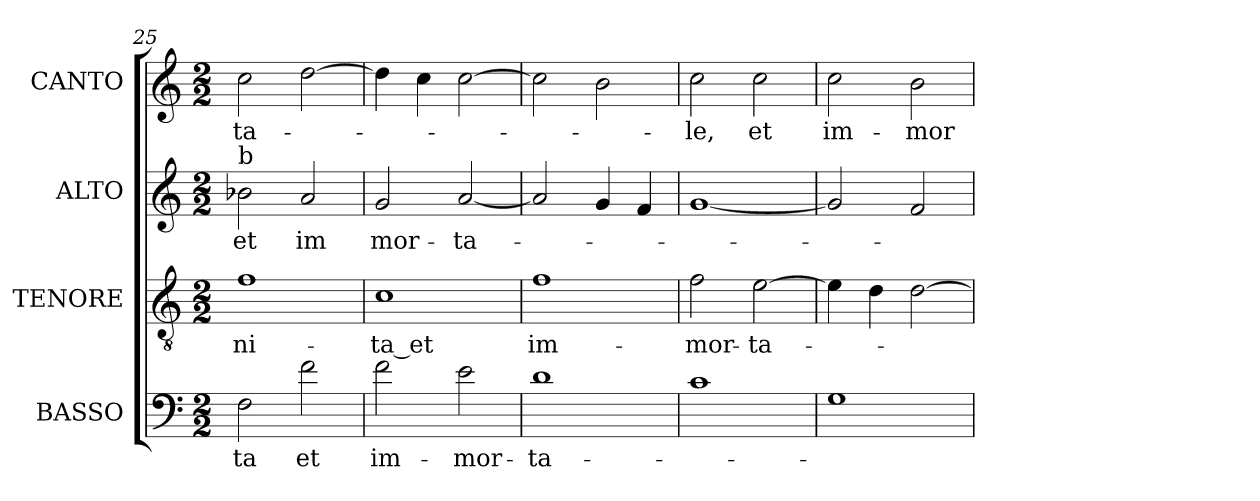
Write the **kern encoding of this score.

**kern	**text	**kern	**text	**kern	**text	**kern	**text
*part4	*part4	*part3	*part3	*part2	*part2	*part1	*part1
*staff4	*staff4	*staff3	*staff3	*staff2	*staff2	*staff1	*staff1
*I"BASSO	*	*I"TENORE	*	*I"ALTO	*	*I"CANTO	*
*	*	*I'T.	*	*	*	*	*
*clefF4	*	*clefGv2	*	*clefG2	*	*clefG2	*
*	*	*ITrd7c12	*	*	*	*	*
*k[]	*	*k[]	*	*k[]	*	*k[]	*
*C:	*	*C:	*	*C:	*	*C:	*
*M2/2	*	*M2/2	*	*M2/2	*	*M2/2	*
=25	=25	=25	=25	=25	=25	=25	=25
!	!LO:LY:b:color=#000000	!	!	!	!	!	!
!	!	!	!LO:LY:b:color=#000000	!	!	!	!
!	!	!	!	!	!LO:LY:b:color=#000000	!	!
!	!	!	!	!LO:TX:a:t=b	!	!	!
!	!	!	!	!	!	!	!LO:LY:b:color=#000000
2Fi\	-ta	1Fi	-ni-	2b-i\	et	2cci\	-ta-
!	!LO:LY:b:color=#000000	!	!	!	!	!	!
!	!	!	!	!	!LO:LY:b:color=#000000	!	!
2fi\	et	.	.	2ai/	im	[>2ddi\	.
=26	=26	=26	=26	=26	=26	=26	=26
!	!LO:LY:b:color=#000000	!	!	!	!	!	!
!	!	!	!LO:LY:b:color=#000000	!	!	!	!
!	!	!	!	!	!LO:LY:b:color=#000000	!	!
2fi\	im-	1Ci	-ta_et	2gi/	mor-	4ddi\]	.
.	.	.	.	.	.	4cci\	.
!	!LO:LY:b:color=#000000	!	!	!	!	!	!
!	!	!	!	!	!LO:LY:b:color=#000000	!	!
2ei\	-mor-	.	.	[<2ai/	-ta-	[>2cci\	.
=27	=27	=27	=27	=27	=27	=27	=27
!	!LO:LY:b:color=#000000	!	!	!	!	!	!
!	!	!	!LO:LY:b:color=#000000	!	!	!	!
1di	-ta-	1Fi	im-	2ai/]	.	2cci\]	.
.	.	.	.	4gi/	.	2bi\	.
.	.	.	.	4fi/	.	.	.
=28	=28	=28	=28	=28	=28	=28	=28
!	!	!	!LO:LY:b:color=#000000	!	!	!	!
!	!	!	!	!	!	!	!LO:LY:b:color=#000000
1ci	.	2Fi\	-mor-	[<1gi	.	2cci\	-le,
!	!	!	!LO:LY:b:color=#000000	!	!	!	!
!	!	!	!	!	!	!	!LO:LY:b:color=#000000
.	.	[>2Ei\	-ta-	.	.	2cci\	et
=29	=29	=29	=29	=29	=29	=29	=29
!	!	!	!	!	!	!	!LO:LY:b:color=#000000
1Gi	.	4Ei\]	.	2gi/]	.	2cci\	im-
.	.	4Di\	.	.	.	.	.
!	!	!	!	!	!	!	!LO:LY:b:color=#000000
.	.	[>2Di\	.	2fi/	.	2bi\	-mor-
=	=	=	=	=	=	=	=
*-	*-	*-	*-	*-	*-	*-	*-
